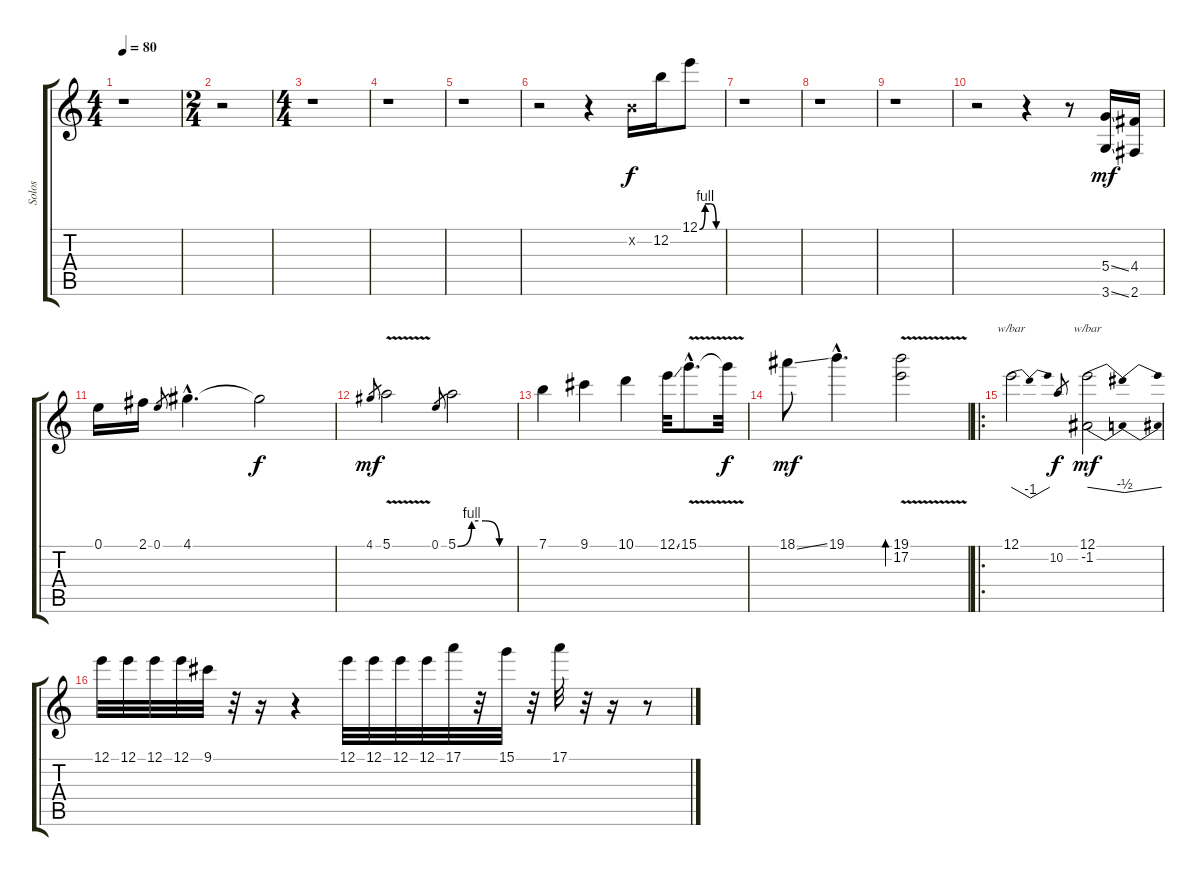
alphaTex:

\track ("Solos" "Solos") {instrument overdrivenguitar}
\staff {score tabs}
\tuning (E4 B3 G3 D3 A2 E2) {hide}
\ts (4 4)
\tempo 80
\clef g2
\ks c
r.1{dy f instrument overdrivenguitar} |
\ts (2 4)
r.2 |
\ts (4 4)
r.1 |
r.1 |
r.1 |
r.2 r.4 0.2{x}.16{volume 13} 12.2.16 12.1{be (custom 0 0 15 4 30 4 45 0 60 0)}.8 |
r.1 |
r.1 |
r.1 |
r.2 r.4 r.8 (5.4{ss} 3.6{ss}).16{dy mf volume 16} (4.4 2.6).16 |
0.1.16 2.1.16 0.1.8{gr} 4.1{hac}.4{d} 4.1{t}.2{dy f} |
4.1.8{gr dy mf} 5.1{v}.2 0.1.8{gr} 5.1{be (custom 0 0 15 4 30 4 45 0 60 0)}.2 |
7.1.4 9.1.4 10.1.4 12.1{ss}.32 15.1{v hac}.8{d} 15.1{t}.32{dy f} |
18.1{ss}.8{dy mf} 19.1{hac}.4{d} (19.1{v} 17.2{v}).2{bd 120} |
\ro
12.1.2{tbe (dip default 0 0 30 -4 60 0)} 10.2.8{gr dy f} (12.1 -1.2).2{tbe (dip default 0 0 30 -2 60 0) dy mf} |
12.1.32 12.1.32 12.1.32 12.1.32 9.1.32 r.32 r.16 r.4 12.1.32 12.1.32 12.1.32 12.1.32 17.1.32 r.32 15.1.32 r.32 17.1.32 r.32 r.16 r.8
